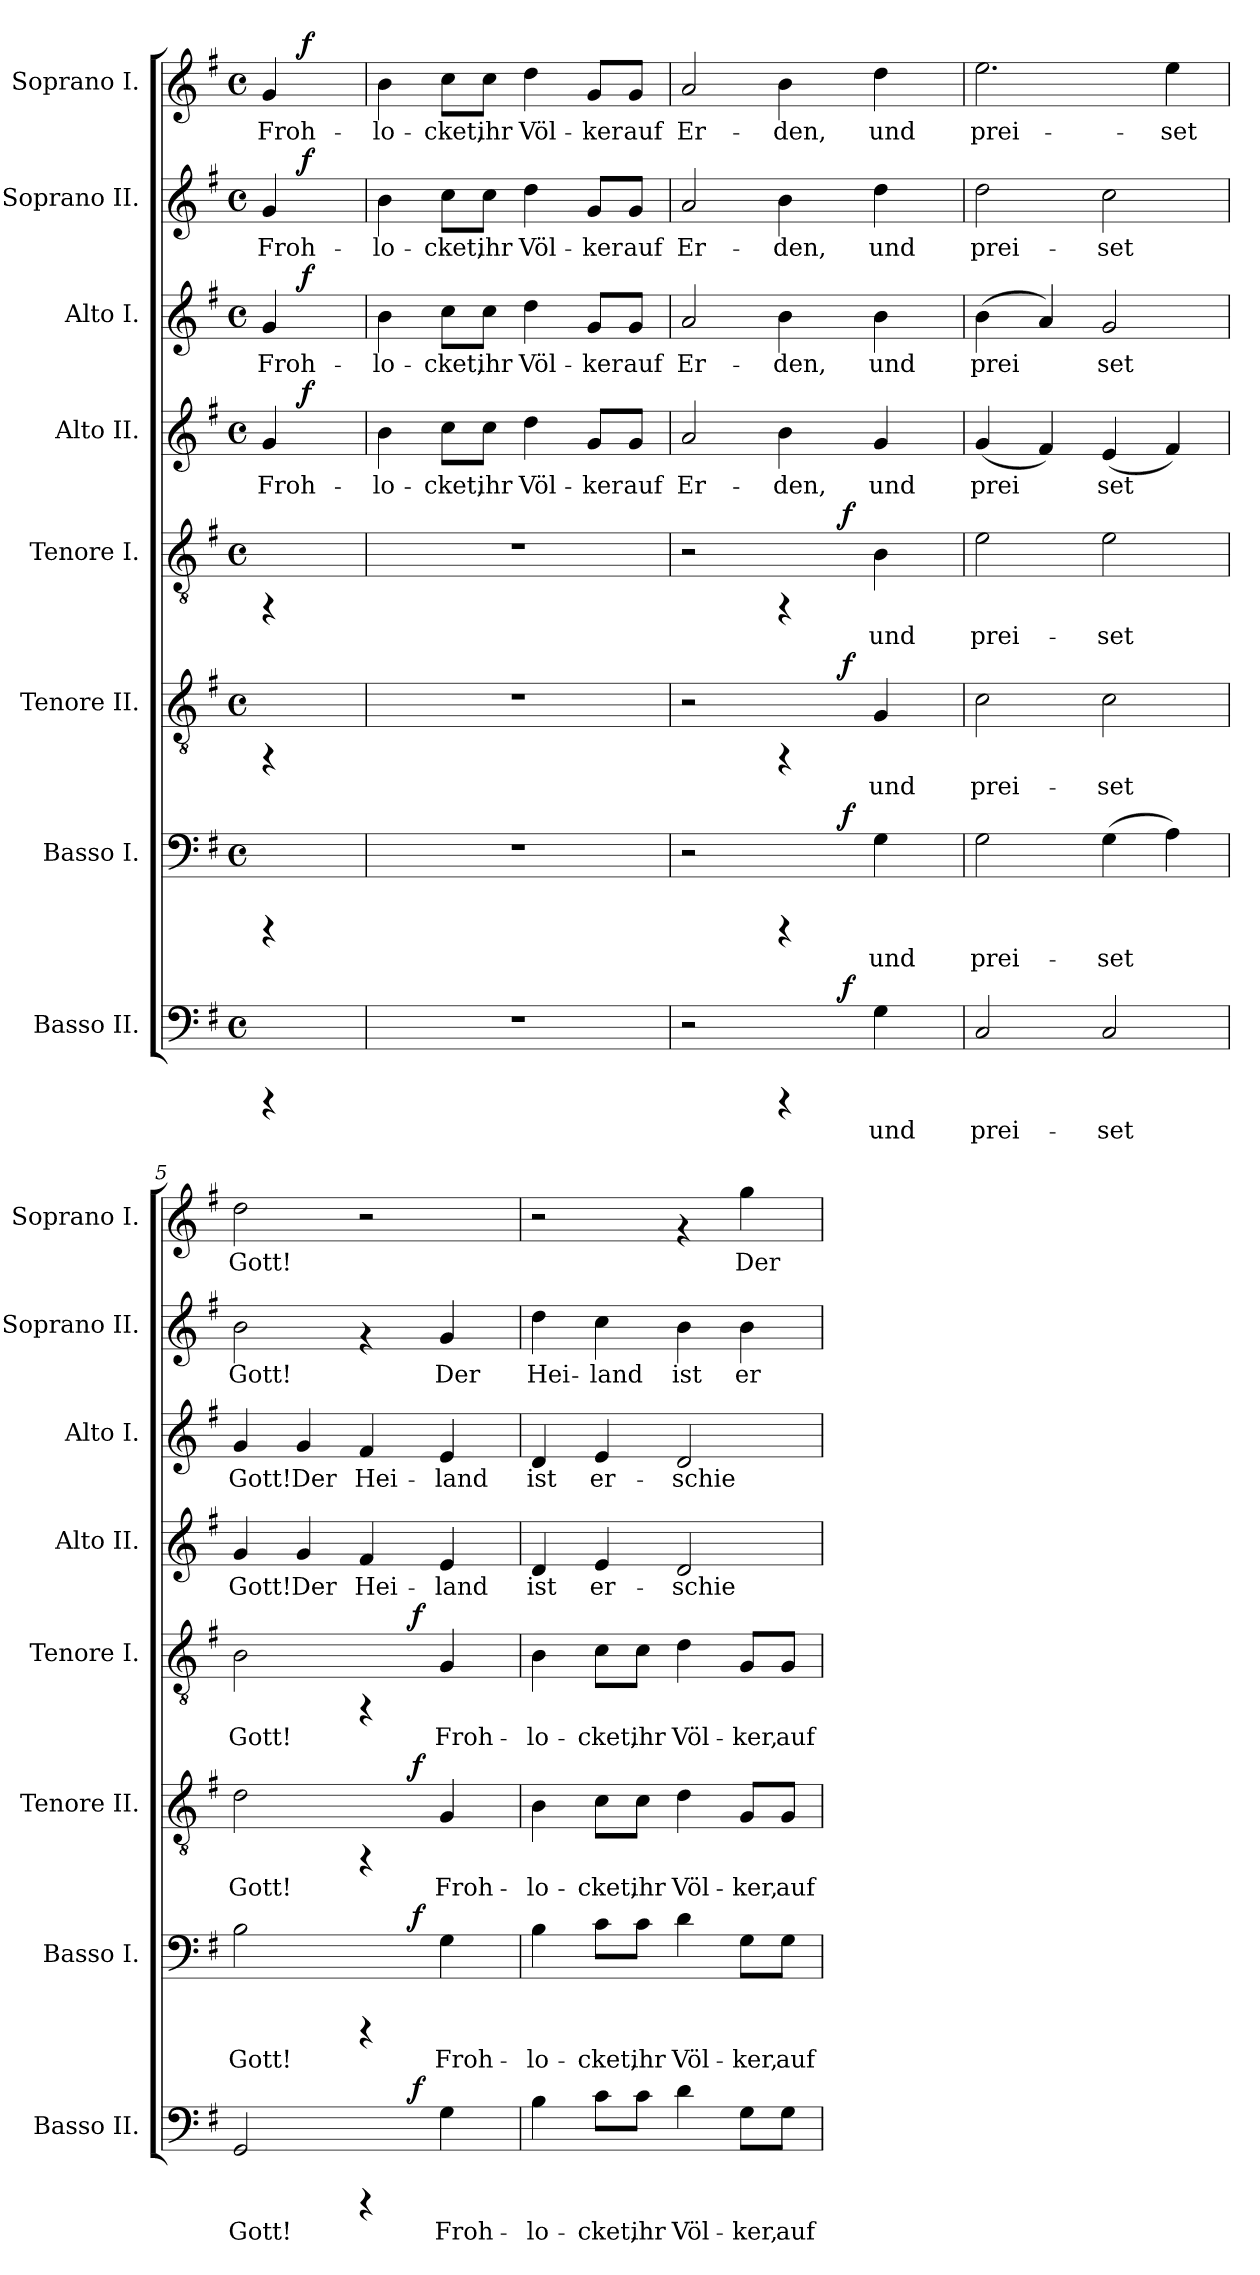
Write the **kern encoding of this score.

**kern	**text	**dynam	**kern	**text	**dynam	**kern	**text	**dynam	**kern	**text	**dynam	**kern	**text	**dynam	**kern	**text	**dynam	**kern	**text	**dynam	**kern	**text	**dynam
*part8	*part8	*part8	*part7	*part7	*part7	*part6	*part6	*part6	*part5	*part5	*part5	*part4	*part4	*part4	*part3	*part3	*part3	*part2	*part2	*part2	*part1	*part1	*part1
*staff8	*staff8	*staff8	*staff7	*staff7	*staff7	*staff6	*staff6	*staff6	*staff5	*staff5	*staff5	*staff4	*staff4	*staff4	*staff3	*staff3	*staff3	*staff2	*staff2	*staff2	*staff1	*staff1	*staff1
*I"Basso II.	*	*	*I"Basso I.	*	*	*I"Tenore II.	*	*	*I"Tenore I.	*	*	*I"Alto II.	*	*	*I"Alto I.	*	*	*I"Soprano II.	*	*	*I"Soprano I.	*	*
*I'Basso II.	*	*	*I'Basso I.	*	*	*I'Tenore II.	*	*	*I'Tenore I.	*	*	*I'Alto II.	*	*	*I'Alto I.	*	*	*I'Soprano II.	*	*	*I'Soprano I.	*	*
!!LO:PB:g=z
*stria5	*	*	*stria5	*	*	*stria5	*	*	*stria5	*	*	*stria5	*	*	*stria5	*	*	*stria5	*	*	*stria5	*	*
*clefF4	*	*	*clefF4	*	*	*clefGv2	*	*	*clefGv2	*	*	*clefG2	*	*	*clefG2	*	*	*clefG2	*	*	*clefG2	*	*
*k[f#]	*	*	*k[f#]	*	*	*k[f#]	*	*	*k[f#]	*	*	*k[f#]	*	*	*k[f#]	*	*	*k[f#]	*	*	*k[f#]	*	*
*G:	*	*	*G:	*	*	*G:	*	*	*G:	*	*	*G:	*	*	*G:	*	*	*G:	*	*	*G:	*	*
*M4/4	*	*	*M4/4	*	*	*M4/4	*	*	*M4/4	*	*	*M4/4	*	*	*M4/4	*	*	*M4/4	*	*	*M4/4	*	*
*met(c)	*	*	*met(c)	*	*	*met(c)	*	*	*met(c)	*	*	*met(c)	*	*	*met(c)	*	*	*met(c)	*	*	*met(c)	*	*
=1	=1	=1	=1	=1	=1	=1	=1	=1	=1	=1	=1	=1	=1	=1	=1	=1	=1	=1	=1	=1	=1	=1	=1
!	!	!	!	!	!	!	!	!	!	!	!	!	!	!	!	!	!	!	!	!	!LO:TX:a:t=Allegro moderato.	!	!
!	!	!	!	!	!	!	!	!	!	!	!	!	!LO:LY:b:cj	!	!	!LO:LY:b:cj	!	!	!LO:LY:b:cj	!	!	!LO:LY:b:cj	!
*	*	*	*	*	*	*	*	*	*	*	*	*^	*	*	*^	*	*	*^	*	*	*^	*	*
4rCCC	.	.	4rCCC	.	.	4rFF	.	.	4rFF	.	.	4g/	16ryy	Froh-	.	4g/	16ryy	Froh-	.	4g/	16ryy	Froh-	.	4g/	16ryy	Froh-	.
.	.	.	.	.	.	.	.	.	.	.	.	.	64ryy	.	.	.	64ryy	.	.	.	64ryy	.	.	.	64ryy	.	.
!	!	!	!	!	!	!	!	!	!	!	!	!	!	!	!LO:DY:a	!	!	!	!LO:DY:a	!	!	!	!LO:DY:a	!	!	!	!LO:DY:a
.	.	.	.	.	.	.	.	.	.	.	.	.	8ryy	.	f	.	8ryy	.	f	.	8ryy	.	f	.	8ryy	.	f
.	.	.	.	.	.	.	.	.	.	.	.	.	32.ryy	.	.	.	32.ryy	.	.	.	32.ryy	.	.	.	32.ryy	.	.
=2!	=2!	=2!	=2!	=2!	=2!	=2!	=2!	=2!	=2!	=2!	=2!	=2!	=2!	=2!	=2!	=2!	=2!	=2!	=2!	=2!	=2!	=2!	=2!	=2!	=2!	=2!	=2!
!	!	!	!	!	!	!	!	!	!	!	!	!	!	!LO:LY:b:cj	!	!	!	!LO:LY:b:cj	!	!	!	!LO:LY:b:cj	!	!	!	!LO:LY:b:cj	!
*	*	*	*	*	*	*	*	*	*	*	*	*v	*v	*	*	*	*	*	*	*v	*v	*	*	*v	*v	*	*
*	*	*	*	*	*	*	*	*	*	*	*	*	*	*	*v	*v	*	*	*	*	*	*	*	*
1r	.	.	1r	.	.	1r	.	.	1r	.	.	4b\	-lo-	.	4b\	-lo-	.	4b\	-lo-	.	4b\	-lo-	.
!	!	!	!	!	!	!	!	!	!	!	!	!	!LO:LY:b:cj	!	!	!LO:LY:b:cj	!	!	!LO:LY:b:cj	!	!	!LO:LY:b:cj	!
.	.	.	.	.	.	.	.	.	.	.	.	8cc\L	-cket,	.	8cc\L	-cket,	.	8cc\L	-cket,	.	8cc\L	-cket,	.
!	!	!	!	!	!	!	!	!	!	!	!	!	!LO:LY:b:cj	!	!	!LO:LY:b:cj	!	!	!LO:LY:b:cj	!	!	!LO:LY:b:cj	!
.	.	.	.	.	.	.	.	.	.	.	.	8cc\J	ihr	.	8cc\J	ihr	.	8cc\J	ihr	.	8cc\J	ihr	.
!	!	!	!	!	!	!	!	!	!	!	!	!	!LO:LY:b:cj	!	!	!LO:LY:b:cj	!	!	!LO:LY:b:cj	!	!	!LO:LY:b:cj	!
.	.	.	.	.	.	.	.	.	.	.	.	4dd\	Völ-	.	4dd\	Völ-	.	4dd\	Völ-	.	4dd\	Völ-	.
!	!	!	!	!	!	!	!	!	!	!	!	!	!LO:LY:b:cj	!	!	!LO:LY:b:cj	!	!	!LO:LY:b:cj	!	!	!LO:LY:b:cj	!
.	.	.	.	.	.	.	.	.	.	.	.	8g/L	-ker	.	8g/L	-ker	.	8g/L	-ker	.	8g/L	-ker	.
!	!	!	!	!	!	!	!	!	!	!	!	!	!LO:LY:b:cj	!	!	!LO:LY:b:cj	!	!	!LO:LY:b:cj	!	!	!LO:LY:b:cj	!
.	.	.	.	.	.	.	.	.	.	.	.	8g/J	auf	.	8g/J	auf	.	8g/J	auf	.	8g/J	auf	.
=3!	=3!	=3!	=3!	=3!	=3!	=3!	=3!	=3!	=3!	=3!	=3!	=3!	=3!	=3!	=3!	=3!	=3!	=3!	=3!	=3!	=3!	=3!	=3!
!	!	!	!	!	!	!	!	!	!	!	!	!	!LO:LY:b:cj	!	!	!LO:LY:b:cj	!	!	!LO:LY:b:cj	!	!	!LO:LY:b:cj	!
*^	*	*	*^	*	*	*^	*	*	*^	*	*	*	*	*	*	*	*	*	*	*	*	*	*
2r	2ryy	.	.	2r	2ryy	.	.	2r	2ryy	.	.	2r	2ryy	.	.	2a/	Er-	.	2a/	Er-	.	2a/	Er-	.	2a/	Er-	.
!	!	!	!	!	!	!	!	!	!	!	!	!	!	!	!	!	!LO:LY:b:cj	!	!	!LO:LY:b:cj	!	!	!LO:LY:b:cj	!	!	!LO:LY:b:cj	!
4rCCC	8ryy	.	.	4rCCC	8ryy	.	.	4rFF	8ryy	.	.	4rFF	8ryy	.	.	4b\	-den,	.	4b\	-den,	.	4b\	-den,	.	4b\	-den,	.
.	32.ryy	.	.	.	32.ryy	.	.	.	32.ryy	.	.	.	32.ryy	.	.	.	.	.	.	.	.	.	.	.	.	.	.
!	!	!	!LO:DY:a	!	!	!	!LO:DY:a	!	!	!	!LO:DY:a	!	!	!	!LO:DY:a	!	!	!	!	!	!	!	!	!	!	!	!
.	4ryy	.	f	.	4ryy	.	f	.	4ryy	.	f	.	4ryy	.	f	.	.	.	.	.	.	.	.	.	.	.	.
!	!	!LO:LY:b:cj	!	!	!	!LO:LY:b:cj	!	!	!	!LO:LY:b:cj	!	!	!	!LO:LY:b:cj	!	!	!LO:LY:b:cj	!	!	!LO:LY:b:cj	!	!	!LO:LY:b:cj	!	!	!LO:LY:b:cj	!
4G\	.	und	.	4G\	.	und	.	4G/	.	und	.	4B\	.	und	.	4g/	und	.	4b\	und	.	4dd\	und	.	4dd\	und	.
.	16ryy	.	.	.	16ryy	.	.	.	16ryy	.	.	.	16ryy	.	.	.	.	.	.	.	.	.	.	.	.	.	.
.	64ryy	.	.	.	64ryy	.	.	.	64ryy	.	.	.	64ryy	.	.	.	.	.	.	.	.	.	.	.	.	.	.
=4!	=4!	=4!	=4!	=4!	=4!	=4!	=4!	=4!	=4!	=4!	=4!	=4!	=4!	=4!	=4!	=4!	=4!	=4!	=4!	=4!	=4!	=4!	=4!	=4!	=4!	=4!	=4!
!	!	!LO:LY:b:cj	!	!	!	!LO:LY:b:cj	!	!	!	!LO:LY:b:cj	!	!	!	!LO:LY:b:cj	!	!	!LO:LY:b:cj	!	!	!LO:LY:b:cj	!	!	!LO:LY:b:cj	!	!	!LO:LY:b:cj	!
*v	*v	*	*	*	*	*	*	*v	*v	*	*	*v	*v	*	*	*	*	*	*	*	*	*	*	*	*	*	*
*	*	*	*v	*v	*	*	*	*	*	*	*	*	*	*	*	*	*	*	*	*	*	*	*	*
2C/	prei-	.	2G\	prei-	.	2c\	prei-	.	2e\	prei-	.	(<4g/	prei-	.	(>4b\	prei-	.	2dd\	prei-	.	2.ee\	prei-	.
!	!	!	!	!	!	!	!	!	!	!	!	!	!LO:LY:b:cj	!	!	!LO:LY:b:cj	!	!	!	!	!	!	!
.	.	.	.	.	.	.	.	.	.	.	.	4f#/)	--	.	4a/)	--	.	.	.	.	.	.	.
!	!LO:LY:b:cj	!	!	!LO:LY:b:cj	!	!	!LO:LY:b:cj	!	!	!LO:LY:b:cj	!	!	!LO:LY:b:cj	!	!	!LO:LY:b:cj	!	!	!LO:LY:b:cj	!	!	!	!
2C/	-set	.	(>4G\	-set	.	2c\	-set	.	2e\	-set	.	(<4e/	-set	.	2g/	-set	.	2cc\	-set	.	.	.	.
!	!	!	!	!LO:LY:b:cj	!	!	!	!	!	!	!	!	!LO:LY:b:cj	!	!	!	!	!	!	!	!	!LO:LY:b:cj	!
.	.	.	4A\)	.	.	.	.	.	.	.	.	4f#/)	.	.	.	.	.	.	.	.	4ee\	-set	.
=5!	=5!	=5!	=5!	=5!	=5!	=5!	=5!	=5!	=5!	=5!	=5!	=5!	=5!	=5!	=5!	=5!	=5!	=5!	=5!	=5!	=5!	=5!	=5!
!	!LO:LY:b:cj	!	!	!LO:LY:b:cj	!	!	!LO:LY:b:cj	!	!	!LO:LY:b:cj	!	!	!LO:LY:b:cj	!	!	!LO:LY:b:cj	!	!	!LO:LY:b:cj	!	!	!LO:LY:b:cj	!
*^	*	*	*^	*	*	*^	*	*	*^	*	*	*	*	*	*	*	*	*	*	*	*	*	*
2GG/	2ryy	Gott!	.	2B\	2ryy	Gott!	.	2d\	2ryy	Gott!	.	2B\	2ryy	Gott!	.	4g/	Gott!	.	4g/	Gott!	.	2b\	Gott!	.	2dd\	Gott!	.
!	!	!	!	!	!	!	!	!	!	!	!	!	!	!	!	!	!LO:LY:b:cj	!	!	!LO:LY:b:cj	!	!	!	!	!	!	!
.	.	.	.	.	.	.	.	.	.	.	.	.	.	.	.	4g/	Der	.	4g/	Der	.	.	.	.	.	.	.
!	!	!	!	!	!	!	!	!	!	!	!	!	!	!	!	!	!LO:LY:b:cj	!	!	!LO:LY:b:cj	!	!	!	!	!	!	!
4rCCC	8.ryy	.	.	4rCCC	8.ryy	.	.	4rFF	8.ryy	.	.	4rFF	8.ryy	.	.	4f#/	Hei-	.	4f#/	Hei-	.	4rf	.	.	2r	.	.
!	!	!	!LO:DY:a	!	!	!	!LO:DY:a	!	!	!	!LO:DY:a	!	!	!	!LO:DY:a	!	!	!	!	!	!	!	!	!	!	!	!
.	4ryy	.	f	.	4ryy	.	f	.	4ryy	.	f	.	4ryy	.	f	.	.	.	.	.	.	.	.	.	.	.	.
!	!	!LO:LY:b:cj	!	!	!	!LO:LY:b:cj	!	!	!	!LO:LY:b:cj	!	!	!	!LO:LY:b:cj	!	!	!LO:LY:b:cj	!	!	!LO:LY:b:cj	!	!	!LO:LY:b:cj	!	!	!	!
4G\	.	Froh-	.	4G\	.	Froh-	.	4G/	.	Froh-	.	4G/	.	Froh-	.	4e/	-land	.	4e/	-land	.	4g/	Der	.	.	.	.
.	16ryy	.	.	.	16ryy	.	.	.	16ryy	.	.	.	16ryy	.	.	.	.	.	.	.	.	.	.	.	.	.	.
=6!	=6!	=6!	=6!	=6!	=6!	=6!	=6!	=6!	=6!	=6!	=6!	=6!	=6!	=6!	=6!	=6!	=6!	=6!	=6!	=6!	=6!	=6!	=6!	=6!	=6!	=6!	=6!
!	!	!LO:LY:b:cj	!	!	!	!LO:LY:b:cj	!	!	!	!LO:LY:b:cj	!	!	!	!LO:LY:b:cj	!	!	!LO:LY:b:cj	!	!	!LO:LY:b:cj	!	!	!LO:LY:b:cj	!	!	!	!
*v	*v	*	*	*	*	*	*	*v	*v	*	*	*v	*v	*	*	*	*	*	*	*	*	*	*	*	*	*	*
*	*	*	*v	*v	*	*	*	*	*	*	*	*	*	*	*	*	*	*	*	*	*	*	*	*
4B\	-lo-	.	4B\	-lo-	.	4B\	-lo-	.	4B\	-lo-	.	4d/	ist	.	4d/	ist	.	4dd\	Hei-	.	2r	.	.
!	!LO:LY:b:cj	!	!	!LO:LY:b:cj	!	!	!LO:LY:b:cj	!	!	!LO:LY:b:cj	!	!	!LO:LY:b:cj	!	!	!LO:LY:b:cj	!	!	!LO:LY:b:cj	!	!	!	!
8c\L	-cket,	.	8c\L	-cket,	.	8c\L	-cket,	.	8c\L	-cket,	.	4e/	er-	.	4e/	er-	.	4cc\	-land	.	.	.	.
!	!LO:LY:b:cj	!	!	!LO:LY:b:cj	!	!	!LO:LY:b:cj	!	!	!LO:LY:b:cj	!	!	!	!	!	!	!	!	!	!	!	!	!
8c\J	ihr	.	8c\J	ihr	.	8c\J	ihr	.	8c\J	ihr	.	.	.	.	.	.	.	.	.	.	.	.	.
!	!LO:LY:b:cj	!	!	!LO:LY:b:cj	!	!	!LO:LY:b:cj	!	!	!LO:LY:b:cj	!	!	!LO:LY:b:cj	!	!	!LO:LY:b:cj	!	!	!LO:LY:b:cj	!	!	!	!
4d\	Völ-	.	4d\	Völ-	.	4d\	Völ-	.	4d\	Völ-	.	2d/	-schie-	.	2d/	-schie-	.	4b\	ist	.	4rf	.	.
!	!LO:LY:b:cj	!	!	!LO:LY:b:cj	!	!	!LO:LY:b:cj	!	!	!LO:LY:b:cj	!	!	!	!	!	!	!	!	!LO:LY:b:cj	!	!	!LO:LY:b:cj	!
8G\L	-ker,	.	8G\L	-ker,	.	8G/L	-ker,	.	8G/L	-ker,	.	.	.	.	.	.	.	4b\	er-	.	4gg\	Der	.
!	!LO:LY:b:cj	!	!	!LO:LY:b:cj	!	!	!LO:LY:b:cj	!	!	!LO:LY:b:cj	!	!	!	!	!	!	!	!	!	!	!	!	!
8G\J	auf	.	8G\J	auf	.	8G/J	auf	.	8G/J	auf	.	.	.	.	.	.	.	.	.	.	.	.	.
=!	=!	=!	=!	=!	=!	=!	=!	=!	=!	=!	=!	=!	=!	=!	=!	=!	=!	=!	=!	=!	=!	=!	=!
*-	*-	*-	*-	*-	*-	*-	*-	*-	*-	*-	*-	*-	*-	*-	*-	*-	*-	*-	*-	*-	*-	*-	*-
